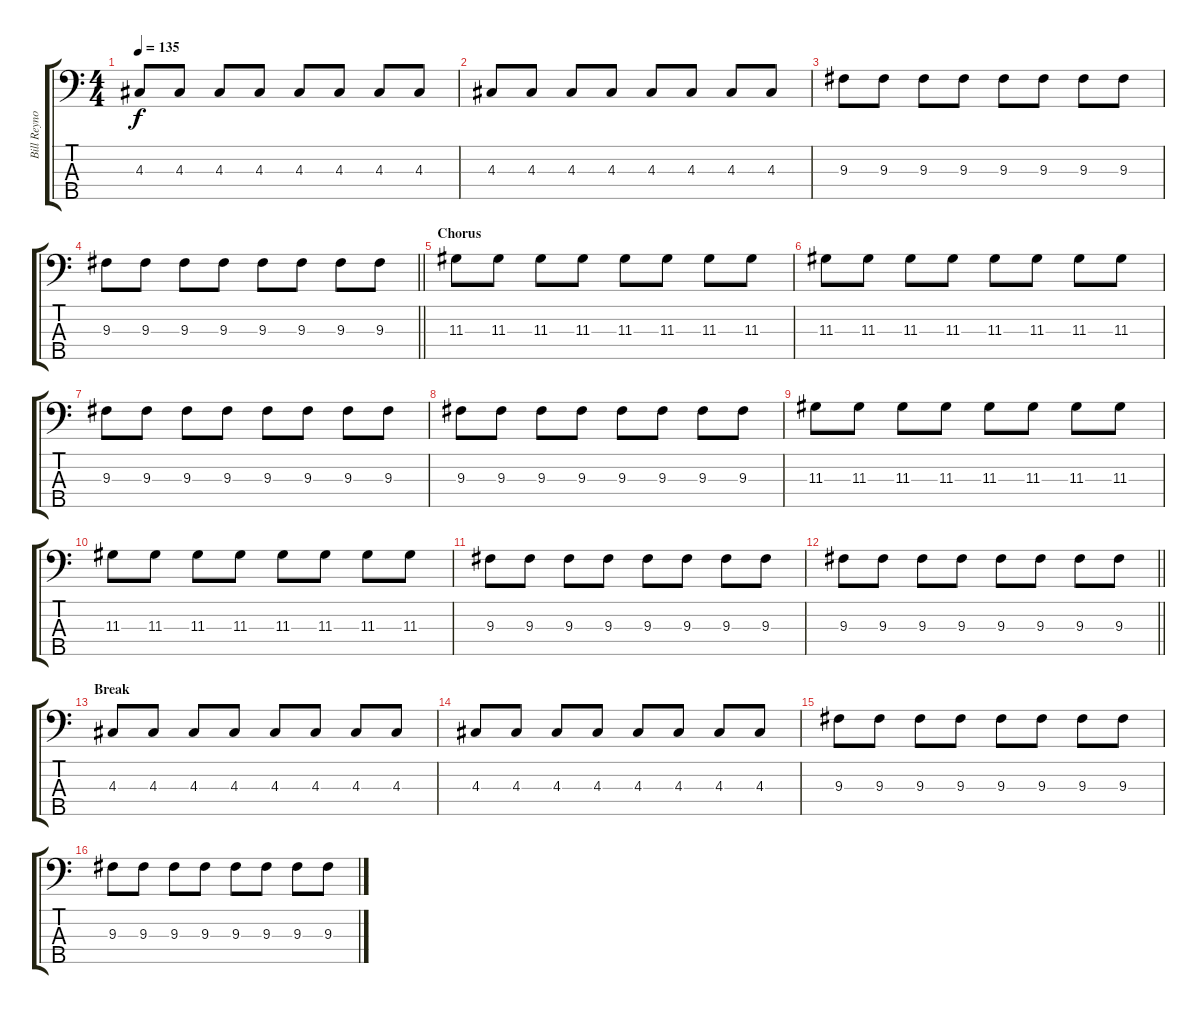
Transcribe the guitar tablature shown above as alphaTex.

\track ("Bill Reynolds (Bass)" "Bill Reyno") {instrument electricbassfinger}
\staff {score tabs}
\tuning (G2 D2 A1 E1 B0) {hide}
\ts (4 4)
\tempo 135
\clef f4
\ks c
4.3.8{dy f} 4.3.8 4.3.8 4.3.8 4.3.8 4.3.8 4.3.8 4.3.8 |
4.3.8 4.3.8 4.3.8 4.3.8 4.3.8 4.3.8 4.3.8 4.3.8 |
9.3.8 9.3.8 9.3.8 9.3.8 9.3.8 9.3.8 9.3.8 9.3.8 |
\barLineRight lightlight
9.3.8 9.3.8 9.3.8 9.3.8 9.3.8 9.3.8 9.3.8 9.3.8 |
\section ("" "Chorus")
11.3.8 11.3.8 11.3.8 11.3.8 11.3.8 11.3.8 11.3.8 11.3.8 |
11.3.8 11.3.8 11.3.8 11.3.8 11.3.8 11.3.8 11.3.8 11.3.8 |
9.3.8 9.3.8 9.3.8 9.3.8 9.3.8 9.3.8 9.3.8 9.3.8 |
9.3.8 9.3.8 9.3.8 9.3.8 9.3.8 9.3.8 9.3.8 9.3.8 |
11.3.8 11.3.8 11.3.8 11.3.8 11.3.8 11.3.8 11.3.8 11.3.8 |
11.3.8 11.3.8 11.3.8 11.3.8 11.3.8 11.3.8 11.3.8 11.3.8 |
9.3.8 9.3.8 9.3.8 9.3.8 9.3.8 9.3.8 9.3.8 9.3.8 |
\barLineRight lightlight
9.3.8 9.3.8 9.3.8 9.3.8 9.3.8 9.3.8 9.3.8 9.3.8 |
\section ("" "Break")
4.3.8 4.3.8 4.3.8 4.3.8 4.3.8 4.3.8 4.3.8 4.3.8 |
4.3.8 4.3.8 4.3.8 4.3.8 4.3.8 4.3.8 4.3.8 4.3.8 |
9.3.8 9.3.8 9.3.8 9.3.8 9.3.8 9.3.8 9.3.8 9.3.8 |
9.3.8 9.3.8 9.3.8 9.3.8 9.3.8 9.3.8 9.3.8 9.3.8
